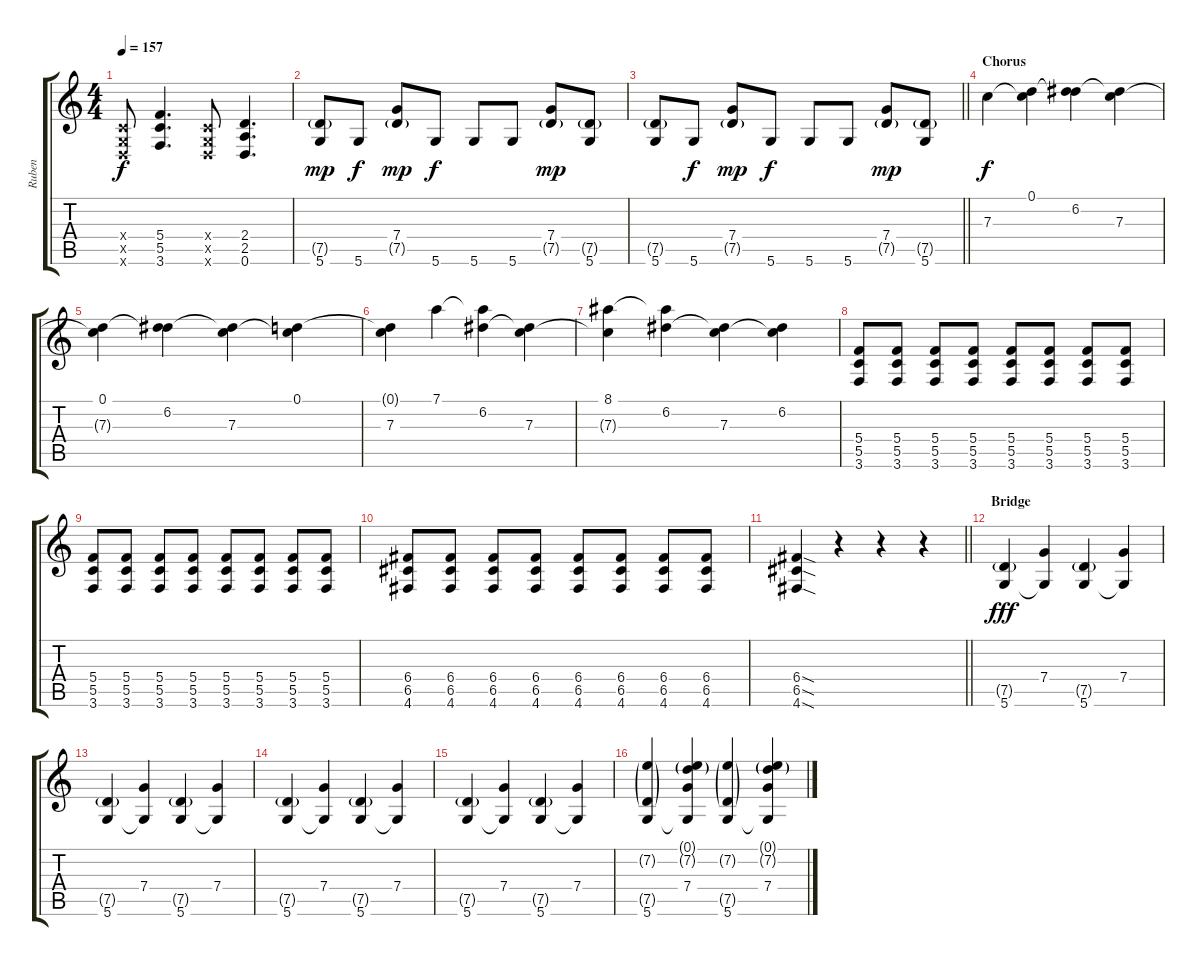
\track ("Ruben" "Ruben") {instrument overdrivenguitar}
\staff {score tabs}
\tuning (D4 A3 F3 C3 G2 D2) {hide}
\ts (4 4)
\tempo 157
\clef g2
\ks c
(0.4{x} 0.5{x} 0.6{x}).8{dy f} (5.4 5.5 3.6).4{d} (0.4{x} 0.5{x} 0.6{x}).8 (2.4 2.5 0.6).4{d} |
(7.5{g} 5.6).8{dy mp} 5.6.8{dy f} (7.4 7.5{g}).8{dy mp} 5.6.8{dy f} 5.6.8 5.6.8 (7.4 7.5{g}).8{dy mp} (7.5{g} 5.6).8 |
\barLineRight lightlight
(7.5{g} 5.6).8 5.6.8{dy f} (7.4 7.5{g}).8{dy mp} 5.6.8{dy f} 5.6.8 5.6.8 (7.4 7.5{g}).8{dy mp} (7.5{g} 5.6).8 |
\section ("" "Chorus")
7.3.4{dy f} (0.1 7.3{t}).4 (0.1{t} 6.2).4 (6.2{t} 7.3).4 |
(0.1 7.3{t}).4 (0.1{t} 6.2).4 (6.2{t} 7.3).4 (0.1 7.3{t}).4 |
(0.1{t} 7.3).4 7.1.4 (7.1{t} 6.2).4 (6.2{t} 7.3).4 |
(8.1 7.3{t}).4 (8.1{t} 6.2).4 (6.2{t} 7.3).4 (6.2 7.3{t}).4 |
(5.4 5.5 3.6).8 (5.4 5.5 3.6).8 (5.4 5.5 3.6).8 (5.4 5.5 3.6).8 (5.4 5.5 3.6).8 (5.4 5.5 3.6).8 (5.4 5.5 3.6).8 (5.4 5.5 3.6).8 |
(5.4 5.5 3.6).8 (5.4 5.5 3.6).8 (5.4 5.5 3.6).8 (5.4 5.5 3.6).8 (5.4 5.5 3.6).8 (5.4 5.5 3.6).8 (5.4 5.5 3.6).8 (5.4 5.5 3.6).8 |
(6.4 6.5 4.6).8 (6.4 6.5 4.6).8 (6.4 6.5 4.6).8 (6.4 6.5 4.6).8 (6.4 6.5 4.6).8 (6.4 6.5 4.6).8 (6.4 6.5 4.6).8 (6.4 6.5 4.6).8 |
\barLineRight lightlight
(6.4{sod} 6.5{sod} 4.6{sod}).4 r.4 r.4 r.4 |
\section ("" "Bridge")
(7.5{g} 5.6).4{dy fff} (7.4 5.6{t}).4 (7.5{g} 5.6).4 (7.4 5.6{t}).4 |
(7.5{g} 5.6).4 (7.4 5.6{t}).4 (7.5{g} 5.6).4 (7.4 5.6{t}).4 |
(7.5{g} 5.6).4 (7.4 5.6{t}).4 (7.5{g} 5.6).4 (7.4 5.6{t}).4 |
(7.5{g} 5.6).4 (7.4 5.6{t}).4 (7.5{g} 5.6).4 (7.4 5.6{t}).4 |
(7.2{g} 7.5{g} 5.6).4 (0.1{g} 7.2{g} 7.4 5.6{t}).4 (7.2{g} 7.5{g} 5.6).4 (0.1{g} 7.2{g} 7.4 5.6{t}).4
